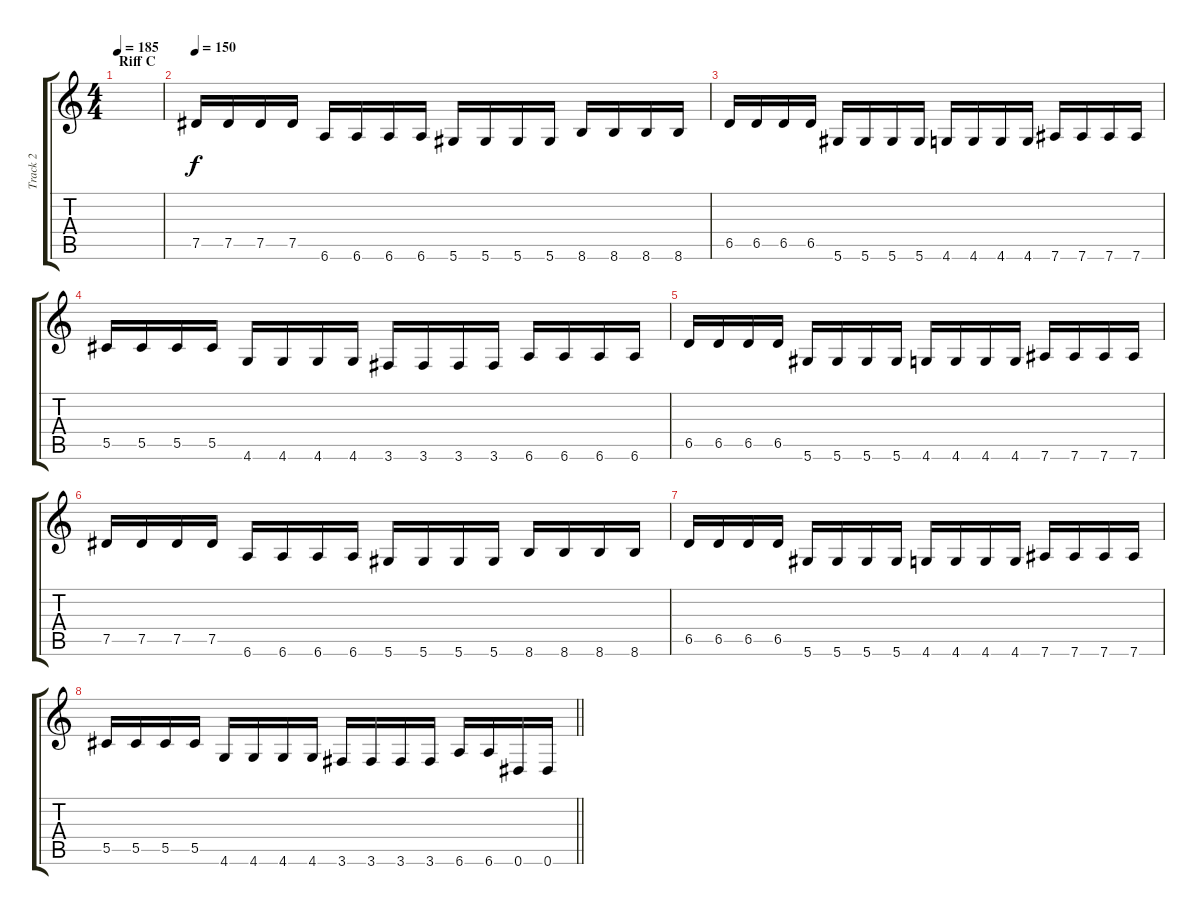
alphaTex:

\track ("Track 2" "Track 2") {instrument distortionguitar}
\staff {score tabs}
\tuning (Eb4 Bb3 Gb3 Db3 Ab2 Eb2) {hide}
\ts (4 4)
\section ("" "Riff C")
\tempo 185
\clef g2
\ks c
|
\tempo 150
7.5.16 7.5.16 7.5.16 7.5.16 6.6.16 6.6.16 6.6.16 6.6.16 5.6.16 5.6.16 5.6.16 5.6.16 8.6.16 8.6.16 8.6.16 8.6.16 |
6.5.16 6.5.16 6.5.16 6.5.16 5.6.16 5.6.16 5.6.16 5.6.16 4.6.16 4.6.16 4.6.16 4.6.16 7.6.16 7.6.16 7.6.16 7.6.16 |
5.5.16 5.5.16 5.5.16 5.5.16 4.6.16 4.6.16 4.6.16 4.6.16 3.6.16 3.6.16 3.6.16 3.6.16 6.6.16 6.6.16 6.6.16 6.6.16 |
6.5.16 6.5.16 6.5.16 6.5.16 5.6.16 5.6.16 5.6.16 5.6.16 4.6.16 4.6.16 4.6.16 4.6.16 7.6.16 7.6.16 7.6.16 7.6.16 |
7.5.16 7.5.16 7.5.16 7.5.16 6.6.16 6.6.16 6.6.16 6.6.16 5.6.16 5.6.16 5.6.16 5.6.16 8.6.16 8.6.16 8.6.16 8.6.16 |
6.5.16 6.5.16 6.5.16 6.5.16 5.6.16 5.6.16 5.6.16 5.6.16 4.6.16 4.6.16 4.6.16 4.6.16 7.6.16 7.6.16 7.6.16 7.6.16 |
\barLineRight lightlight
5.5.16 5.5.16 5.5.16 5.5.16 4.6.16 4.6.16 4.6.16 4.6.16 3.6.16 3.6.16 3.6.16 3.6.16 6.6.16 6.6.16 0.6.16 0.6.16
